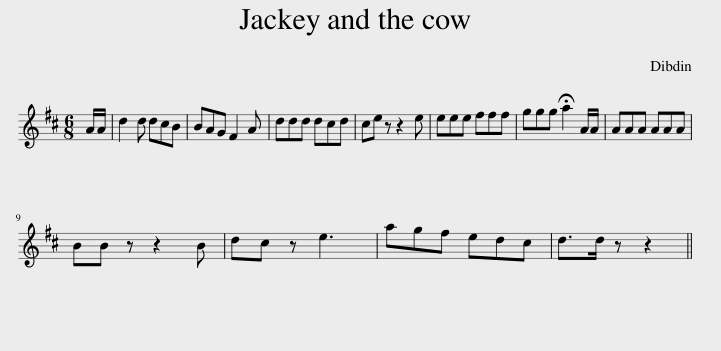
X:1
L:1/8
M:6/8
I:linebreak $
K:D
V:1 treble
V:1
 A/A/ | d2 d dcB | BAG F2 A | ddd dcd | ce z z2 e | %5
 eee fff | ggg !fermata!a2 A/A/ | AAA AAA |$ BB z z2 B | dc z e3 | %10
 agf edc | d>d z z2 || %12
